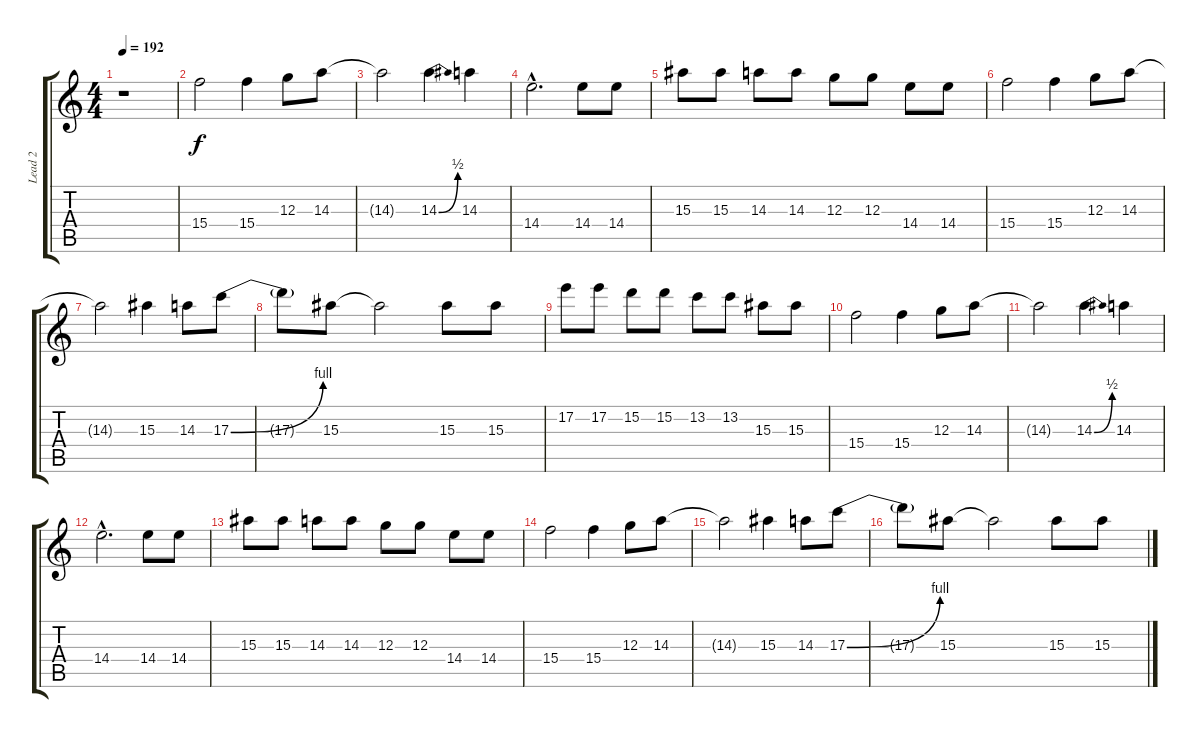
\track ("Lead 2" "Lead 2") {instrument distortionguitar}
\staff {score tabs}
\tuning (E4 B3 G3 D3 A2 E2) {hide}
\ts (4 4)
\tempo 192
\clef g2
\ks c
r.1{dy f} |
15.4.2 15.4.4 12.3.8 14.3.8 |
14.3{t}.2 14.3{be (bend 0 0 60 2)}.4 14.3.4 |
14.4{hac}.2{d} 14.4.8 14.4.8 |
15.3.8 15.3.8 14.3.8 14.3.8 12.3.8 12.3.8 14.4.8 14.4.8 |
15.4.2 15.4.4 12.3.8 14.3.8 |
14.3{t}.2 15.3.4 14.3.8 17.3{be (bend 0 0 60 4)}.8 |
17.3{t}.8 15.3.8 15.3{t}.2 15.3.8 15.3.8 |
17.2.8 17.2.8 15.2.8 15.2.8 13.2.8 13.2.8 15.3.8 15.3.8 |
15.4.2 15.4.4 12.3.8 14.3.8 |
14.3{t}.2 14.3{be (bend 0 0 60 2)}.4 14.3.4 |
14.4{hac}.2{d} 14.4.8 14.4.8 |
15.3.8 15.3.8 14.3.8 14.3.8 12.3.8 12.3.8 14.4.8 14.4.8 |
15.4.2 15.4.4 12.3.8 14.3.8 |
14.3{t}.2 15.3.4 14.3.8 17.3{be (bend 0 0 60 4)}.8 |
17.3{t}.8 15.3.8 15.3{t}.2 15.3.8 15.3.8
